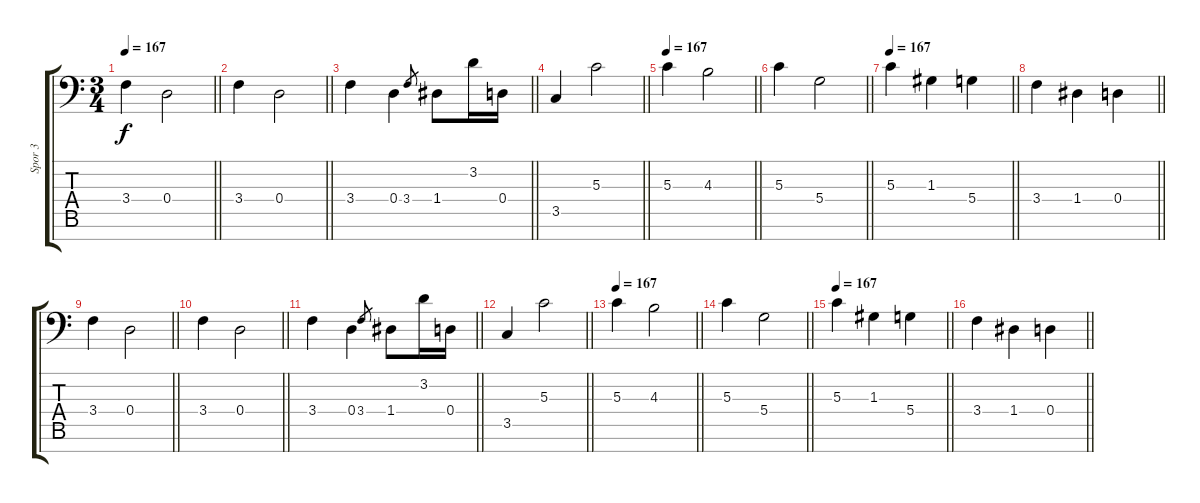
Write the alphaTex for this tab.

\track ("Spor 3" "Spor 3") {instrument violin}
\staff {score tabs}
\tuning (E4 B3 G3 D3 A2 E2 C-1) {hide}
\ts (3 4)
\tempo 167
\clef f4
\barLineRight lightlight
\ks c
3.4.4{dy f} 0.4.2 |
\barLineRight lightlight
3.4.4 0.4.2 |
\barLineRight lightlight
3.4.4 0.4.4 3.4.8{gr} 1.4.8 3.2.16 0.4.16 |
\barLineRight lightlight
3.5.4 5.3.2 |
\tempo 167
\barLineRight lightlight
5.3.4 4.3.2 |
\barLineRight lightlight
5.3.4 5.4.2 |
\tempo 167
\barLineRight lightlight
5.3.4 1.3.4 5.4.4 |
\barLineRight lightlight
3.4.4 1.4.4 0.4.4 |
\barLineRight lightlight
3.4.4 0.4.2 |
\barLineRight lightlight
3.4.4 0.4.2 |
\barLineRight lightlight
3.4.4 0.4.4 3.4.8{gr} 1.4.8 3.2.16 0.4.16 |
\barLineRight lightlight
3.5.4 5.3.2 |
\tempo 167
\barLineRight lightlight
5.3.4 4.3.2 |
\barLineRight lightlight
5.3.4 5.4.2 |
\tempo 167
\barLineRight lightlight
5.3.4 1.3.4 5.4.4 |
\barLineRight lightlight
3.4.4 1.4.4 0.4.4
